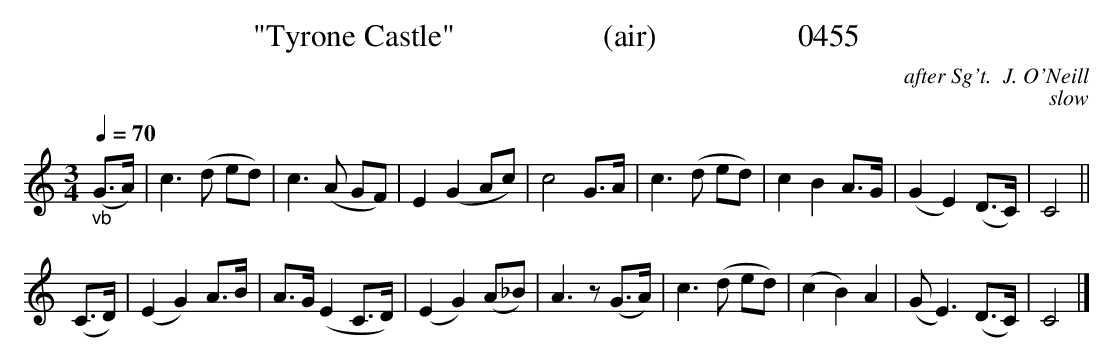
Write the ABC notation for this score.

X:1
T:"Tyrone Castle"                   (air)                  0455
C:after Sg't.  J. O'Neill
C:slow
Q:1/4=70
M:3/4
L:1/8
K:C
"_vb"(G3/2A/2)|c3(d ed)|c3(A GF)|E2(G2Ac)|c4G3/2A/2|c3(d ed)|c2B2A3/2G/2|(G2E2)(D3/2C/2)|C4||
(C3/2D/2)|(E2G2)A3/2B/2|A3/2G/2 (E2C3/2D/2)|(E2G2)(A_B)|A3z(G3/2A/2)|c3(d ed)|(c2B2)A2|(G E3)(D3/2C/2)|C4|]
